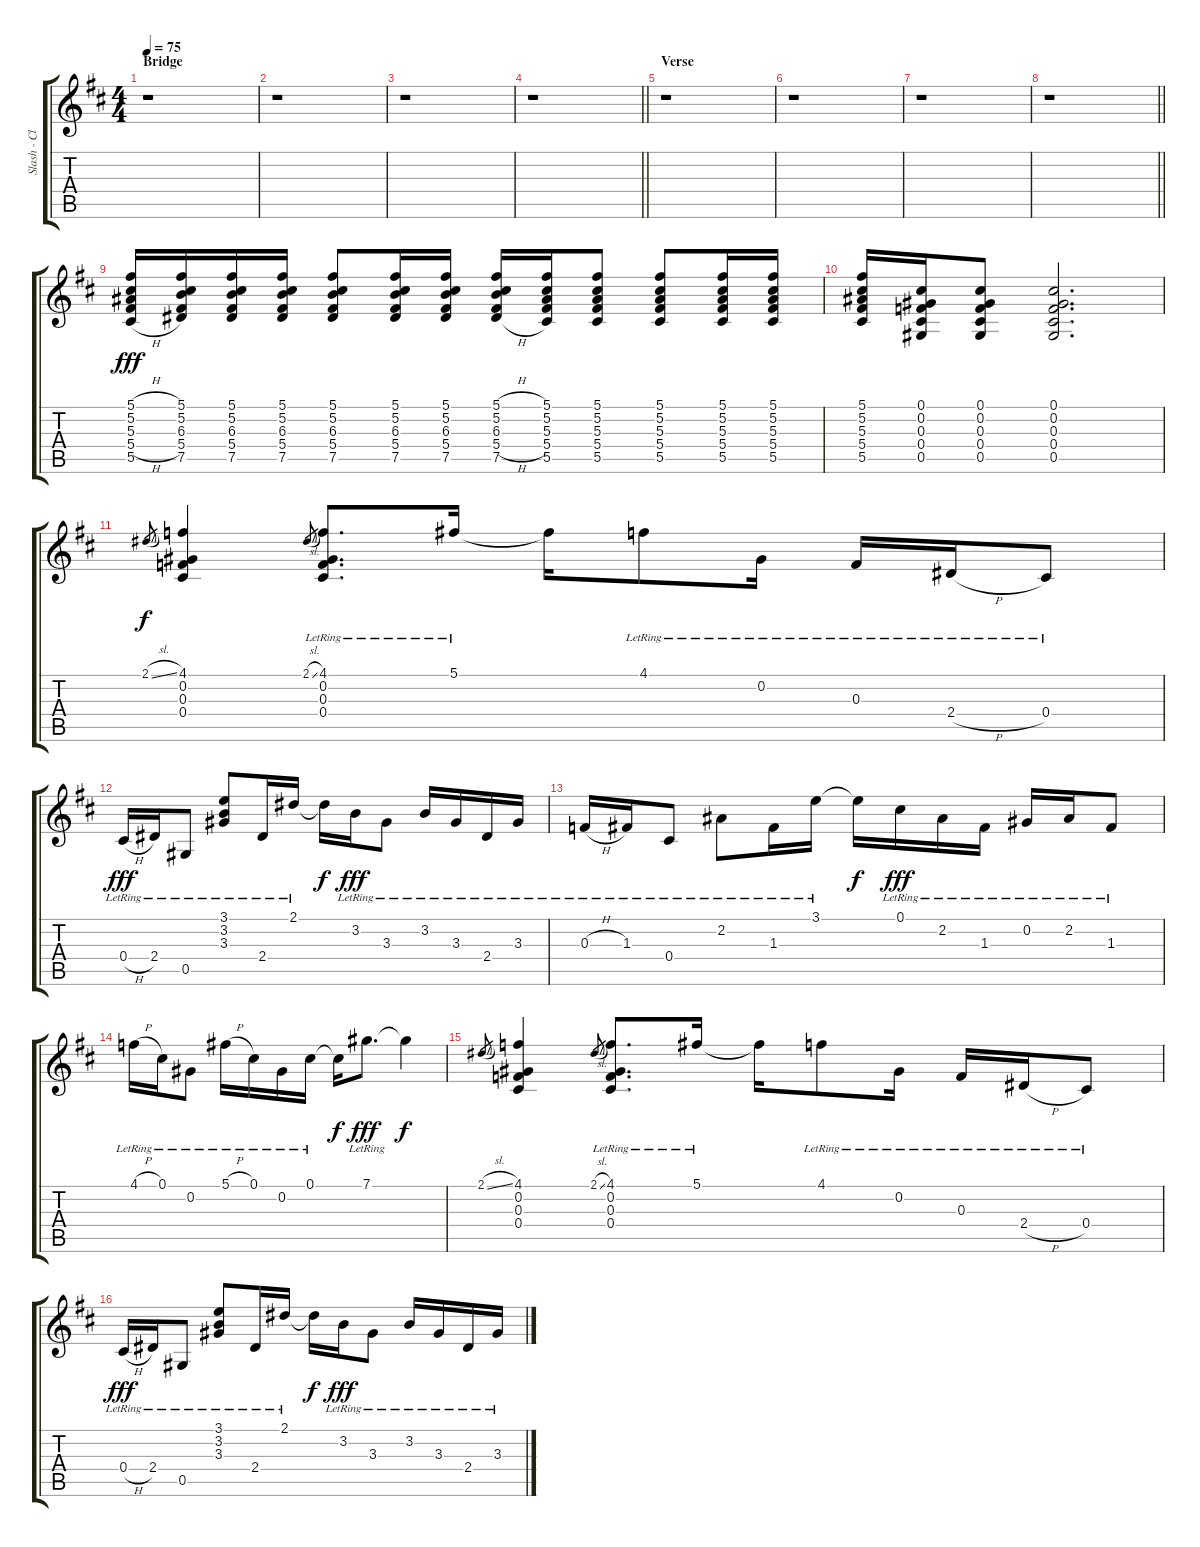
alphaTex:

\track ("Slash - Clean Tone" "Slash - Cl") {instrument electricguitarclean}
\staff {score tabs}
\tuning (Db4 Ab3 F3 Db3 Ab2 Db2) {hide}
\ts (4 4)
\section ("" "Bridge")
\tempo 75
\clef g2
\ks d
r.1{dy fff} |
r.1 |
r.1 |
\barLineRight lightlight
r.1 |
\section ("" "Verse")
r.1 |
r.1 |
r.1 |
\barLineRight lightlight
r.1 |
(5.1{h} 5.2{h} 5.3{h} 5.4{h} 5.5{h}).16{instrument electricguitarjazz} (5.1 5.2 6.3 5.4 7.5).16 (5.1 5.2 6.3 5.4 7.5).16 (5.1 5.2 6.3 5.4 7.5).16 (5.1 5.2 6.3 5.4 7.5).8 (5.1 5.2 6.3 5.4 7.5).16 (5.1 5.2 6.3 5.4 7.5).16 (5.1{h} 5.2{h} 6.3{h} 5.4{h} 7.5{h}).16 (5.1 5.2 5.3 5.4 5.5).16 (5.1 5.2 5.3 5.4 5.5).8 (5.1 5.2 5.3 5.4 5.5).8 (5.1 5.2 5.3 5.4 5.5).16 (5.1 5.2 5.3 5.4 5.5).16 |
(5.1 5.2 5.3 5.4 5.5).16 (0.1 0.2 0.3 0.4 0.5).16 (0.1 0.2 0.3 0.4 0.5).8 (0.1 0.2 0.3 0.4 0.5).2{d} |
2.1{sl}.8{gr dy f} (4.1 0.2 0.3 0.4).4{instrument electricguitarclean} 2.1{sl}.8{gr} (4.1{lr} 0.2{lr} 0.3{lr} 0.4{lr}).8{d} 5.1{lr}.16 5.1{t}.16 4.1{lr}.8 0.2{lr}.16 0.3{lr}.16 2.4{h lr}.16 0.4{lr}.8 |
0.4{h lr}.16{dy fff} 2.4{lr}.16 0.5{lr}.8 (3.1{lr} 3.2{lr} 3.3{lr}).8 2.4{lr}.16 2.1{lr}.16 2.1{t}.16{dy f} 3.2{lr}.16{dy fff} 3.3{lr}.8 3.2{lr}.16 3.3{lr}.16 2.4{lr}.16 3.3{lr}.16 |
0.3{h lr}.16 1.3{lr}.16 0.4{lr}.8 2.2{lr}.8 1.3{lr}.16 3.1{lr}.16 3.1{t}.16{dy f} 0.1{lr}.16{dy fff} 2.2{lr}.16 1.3{lr}.16 0.2{lr}.16 2.2{lr}.16 1.3{lr}.8 |
4.1{h lr}.16 0.1{lr}.16 0.2{lr}.8 5.1{h lr}.16 0.1{lr}.16 0.2{lr}.16 0.1{lr}.16 0.1{t}.16{dy f} 7.1{lr}.8{d dy fff} 7.1{t}.4{dy f} |
2.1{sl}.8{gr} (4.1 0.2 0.3 0.4).4 2.1{sl}.8{gr} (4.1{lr} 0.2{lr} 0.3{lr} 0.4{lr}).8{d} 5.1{lr}.16 5.1{t}.16 4.1{lr}.8 0.2{lr}.16 0.3{lr}.16 2.4{h lr}.16 0.4{lr}.8 |
0.4{h lr}.16{dy fff} 2.4{lr}.16 0.5{lr}.8 (3.1{lr} 3.2{lr} 3.3{lr}).8 2.4{lr}.16 2.1{lr}.16 2.1{t}.16{dy f} 3.2{lr}.16{dy fff} 3.3{lr}.8 3.2{lr}.16 3.3{lr}.16 2.4{lr}.16 3.3{lr}.16
